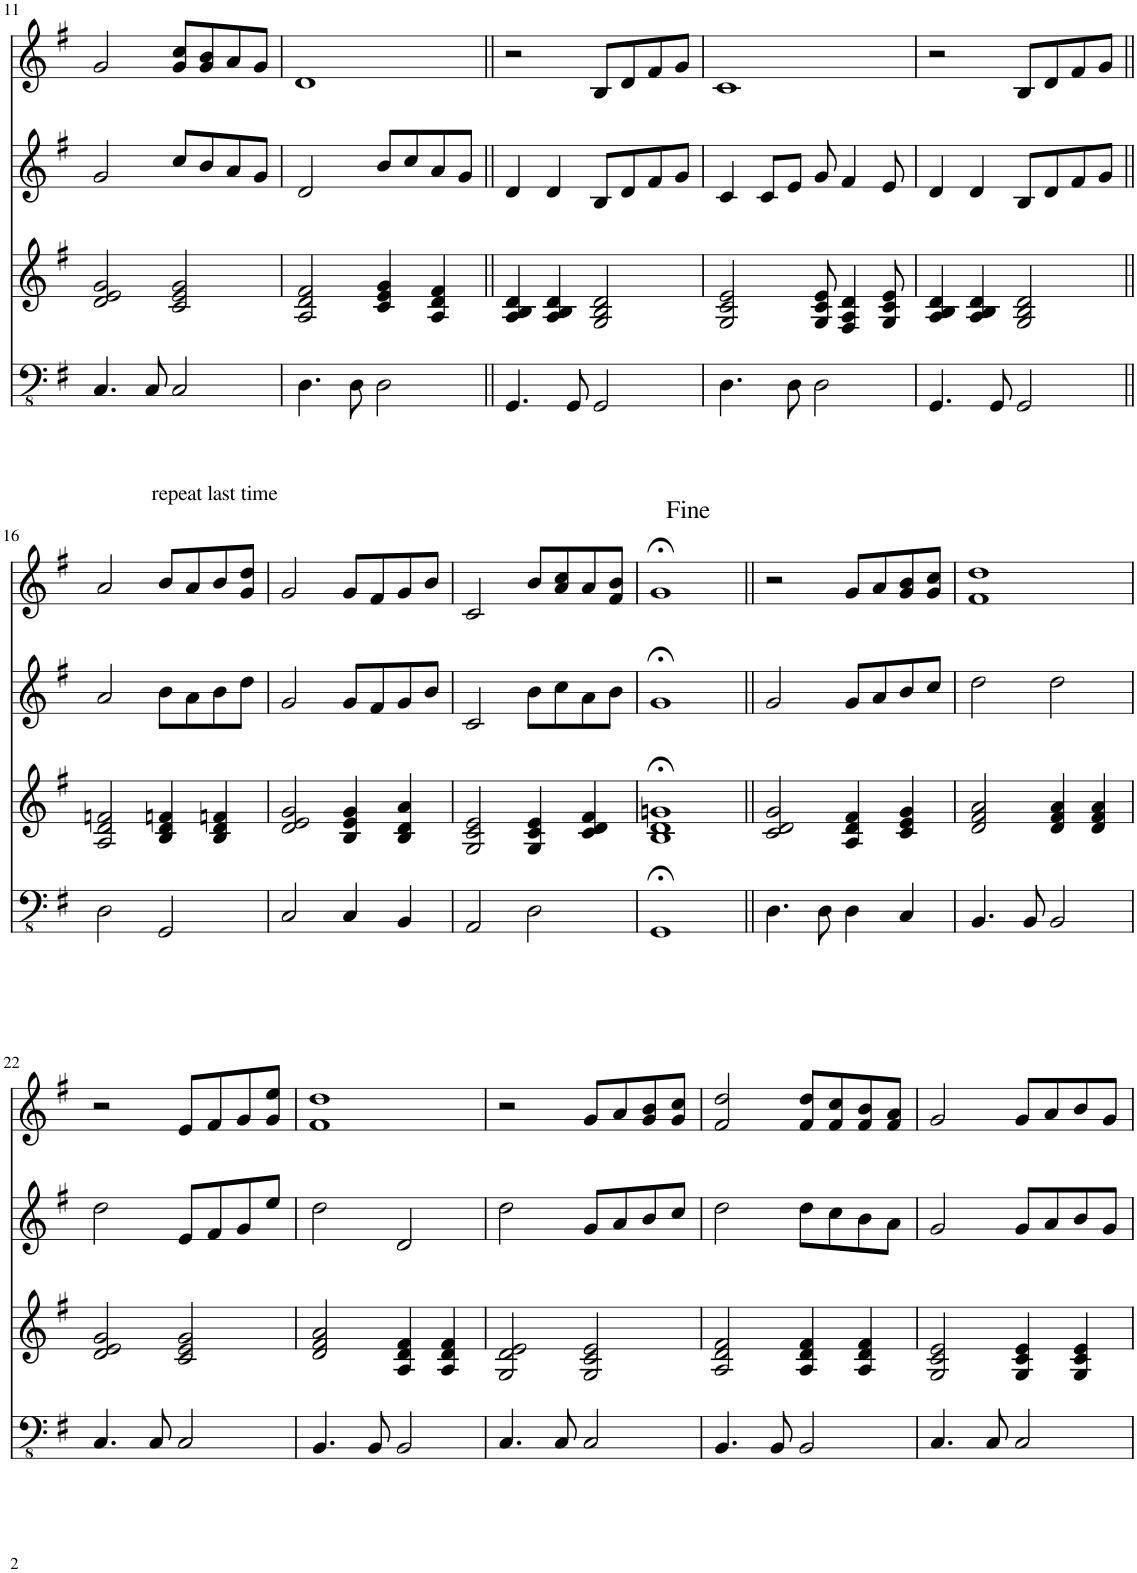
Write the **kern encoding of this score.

**kern	**kern	**kern	**kern
*part4	*part3	*part2	*part1
*staff4	*staff3	*staff2	*staff1
*I"Bass Gitarre	*I"Oboe	*I"Stimme	*I"Stimme
*	*I'Ob	*	*
!!LO:PB:g=z
*clefFv4	*clefG2	*clefG2	*clefG2
*k[f#]	*k[f#]	*k[f#]	*k[f#]
*M4/4	*M4/4	*M4/4	*M4/4
=11	=11	=11	=11
4.CC/	2d/ 2e/ 2g/	2g/	2g/
8CC/	.	.	.
2CC/	2c/ 2e/ 2g/	8cc/L	8g/ 8cc/L
.	.	8b/	8g/ 8b/
.	.	8a/	8a/
.	.	8g/J	8g/J
=12	=12	=12	=12
4.DD\	2A/ 2d/ 2f#/	2d/	1d
8DD\	.	.	.
2DD\	4c/ 4e/ 4g/	8b/L	.
.	.	8cc/	.
.	4A/ 4d/ 4f#/	8a/	.
.	.	8g/J	.
=13||	=13||	=13||	=13||
4.GGG/	4A/ 4B/ 4d/	4d/	2r
.	4A/ 4B/ 4d/	4d/	.
8GGG/	.	.	.
2GGG/	2G/ 2B/ 2d/	8B/L	8B/L
.	.	8d/	8d/
.	.	8f#/	8f#/
.	.	8g/J	8g/J
=14	=14	=14	=14
4.DD\	2G/ 2c/ 2e/	4c/	1c
.	.	8c/L	.
8DD\	.	8e/J	.
2DD\	8G/ 8c/ 8e/	8g/	.
.	4F#/ 4A/ 4d/	4f#/	.
.	8G/ 8c/ 8e/	8e/	.
=15	=15	=15	=15
4.GGG/	4A/ 4B/ 4d/	4d/	2r
.	4A/ 4B/ 4d/	4d/	.
8GGG/	.	.	.
2GGG/	2G/ 2B/ 2d/	8B/L	8B/L
.	.	8d/	8d/
.	.	8f#/	8f#/
.	.	8g/J	8g/J
!!LO:LB:g=z
=16||	=16||	=16||	=16||
!	!	!	!LO:TX:a:t=repeat last time
2DD\	2A/ 2d/ 2fn/	2a/	2a/
2GGG/	4B/ 4d/ 4fn/	8b\L	8b/L
.	.	8a\	8a/
.	4B/ 4d/ 4fn/	8b\	8b/
.	.	8dd\J	8g/ 8dd/J
=17	=17	=17	=17
2CC/	2d/ 2e/ 2g/	2g/	2g/
4CC/	4B/ 4e/ 4g/	8g/L	8g/L
.	.	8f#/	8f#/
4BBB/	4B/ 4d/ 4a/	8g/	8g/
.	.	8b/J	8b/J
=18	=18	=18	=18
2AAA/	2G/ 2c/ 2e/	2c/	2c/
2DD\	4G/ 4c/ 4e/	8b\L	8b/L
.	.	8cc\	8a/ 8cc/
.	4c/ 4d/ 4f#/	8a\	8a/
.	.	8b\J	8f#/ 8b/J
=19	=19	=19	=19
1GGG;<	1B;< 1d;< 1gn;<	1g;<	1g;<
=20||	=20||	=20||	=20||
4.DD\	2c/ 2d/ 2g/	2g/	2r
8DD\	.	.	.
4DD\	4A/ 4d/ 4f#/	8g/L	8g/L
.	.	8a/	8a/
4CC/	4c/ 4e/ 4g/	8b/	8g/ 8b/
.	.	8cc/J	8g/ 8cc/J
=21	=21	=21	=21
4.BBB/	2d/ 2f#/ 2a/	2dd\	1f# 1dd
8BBB/	.	.	.
2BBB/	4d/ 4f#/ 4a/	2dd\	.
.	4d/ 4f#/ 4a/	.	.
!!LO:LB:g=z
=22	=22	=22	=22
4.CC/	2d/ 2e/ 2g/	2dd\	2r
8CC/	.	.	.
2CC/	2c/ 2e/ 2g/	8e/L	8e/L
.	.	8f#/	8f#/
.	.	8g/	8g/
.	.	8ee/J	8g/ 8ee/J
=23	=23	=23	=23
4.BBB/	2d/ 2f#/ 2a/	2dd\	1f# 1dd
8BBB/	.	.	.
2BBB/	4A/ 4d/ 4f#/	2d/	.
.	4A/ 4d/ 4f#/	.	.
=24	=24	=24	=24
4.CC/	2G/ 2d/ 2e/	2dd\	2r
8CC/	.	.	.
2CC/	2G/ 2c/ 2e/	8g/L	8g/L
.	.	8a/	8a/
.	.	8b/	8g/ 8b/
.	.	8cc/J	8g/ 8cc/J
=25	=25	=25	=25
4.BBB/	2A/ 2d/ 2f#/	2dd\	2f#/ 2dd/
8BBB/	.	.	.
2BBB/	4A/ 4d/ 4f#/	8dd\L	8f#/ 8dd/L
.	.	8cc\	8f#/ 8cc/
.	4A/ 4d/ 4f#/	8b\	8f#/ 8b/
.	.	8a\J	8f#/ 8a/J
=26	=26	=26	=26
4.CC/	2G/ 2c/ 2e/	2g/	2g/
8CC/	.	.	.
2CC/	4G/ 4c/ 4e/	8g/L	8g/L
.	.	8a/	8a/
.	4G/ 4c/ 4e/	8b/	8b/
.	.	8g/J	8g/J
=	=	=	=
*-	*-	*-	*-
